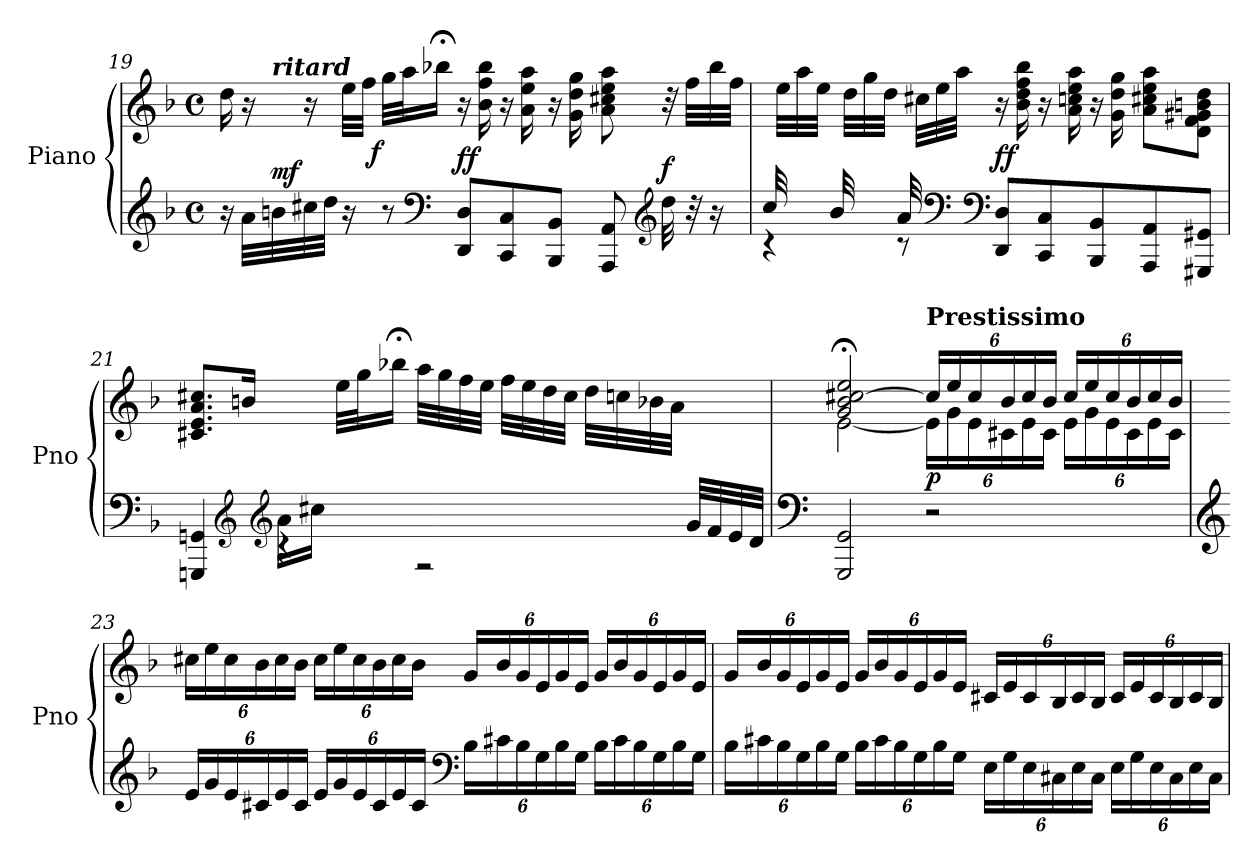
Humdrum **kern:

**kern	**kern	**dynam
*part1	*part1	*part1
*staff2	*staff1	*staff1/2
*I"Piano	*	*
*I'Pno	*	*
*clefG2	*clefG2	*
*k[b-]	*k[b-]	*
*M4/4	*M4/4	*
*met(c)	*met(c)	*
=19	=19	=19
*	*^	*
*	*	*^	*
16r	16dd\	8...ryy	16.ryy	.
32a\LLL	16r	.	.	.
!	!	!	!LO:TX:a:Bi:t=ritard	!
!	!	!	!	!LO:DY:a=2
32bn\	.	.	2ryy	mf
32cc#X\	16r	.	.	.
32dd\JJJ	.	.	.	.
16r	32ee\LLL	.	.	.
*	*MM60	*	*	*
.	32ff\JJJ	.	.	.
!	!	!	!	!LO:DY:b
.	.	2ryy	.	f
8r	32gg\LLL	.	.	.
.	32aa\J	.	.	.
*clefF4	*	*	*	*
*	*MM20	*	*	*
.	16bb-X;<\JJ	.	.	.
*	*MM60	*	*	*
!	!	!	!	!LO:DY:a=2
8DD/ 8D/L	16r	.	.	ff
.	16b-\ 16ff\ 16bb-\	.	.	.
8CC/ 8C/	16r	.	.	.
.	16a\ 16ee\ 16aa\	.	.	.
.	.	.	4ryy	.
8BBB-/ 8BB-/J	16r	.	.	.
.	16g\ 16dd\ 16gg\	.	.	.
.	.	4ryy	.	.
8AAA/ 8AA/	8a\ 8cc#X\ 8ee\ 8aa\	.	.	.
.	.	.	8ryy	.
*clefG2	*	*	*	*
*	*MM72	*	*	*
!	!	!	!	!LO:DY:a=2
32dd\	32r	.	.	f
32r	32ff\LLL	.	.	.
16r	32bb-\	.	.	.
.	32ff\JJJ	.	32ryy	.
.	.	64ryy	.	.
*	*v	*v	*v	*
!!LO:LB:g=z
=20	=20	=20
*^	*	*
32cc/	4r	32ryy	.
16.ryy	.	32ee\LLL	.
.	.	32aa\	.
.	.	32ee\JJJ	.
32b-/	.	32ryy	.
16.ryy	.	32dd\LLL	.
.	.	32gg\	.
.	.	32dd\JJJ	.
32a/	8r	32ryy	.
2ryy	.	32cc#X\LLL	.
.	.	32ee\	.
*clefF4	*	*	*
.	.	32aa\JJJ	.
*	*	*MM60	*
!	!	!	!LO:DY:b
.	8DD/ 8D/L	16r	ff
.	.	16b-\ 16dd\ 16ff\ 16bb-\	.
.	8CC/ 8C/	16r	.
.	.	16a\ 16ccn\ 16ee\ 16aa\	.
.	8BBB-/ 8BB-/	16r	.
.	.	16g\ 16dd\ 16gg\	.
.	8AAA/ 8AA/	8a\ 8cc#X\ 8ee\ 8aa\L	.
8..ryy	.	.	.
.	8GGG#X/ 8GG#X/J	8d\ 8f\ 8g#X\ 8bn\ 8dd\J	.
=21	=21	=21	=21
4ryy	4GGGn/ 4GGn/	8.c#X/ 8.e/ 8.a/ 8.cc#X/L	.
*clefG2	*	*	*
*	*	*MM72	*
.	.	16bn/Jk	.
16a\LL	4r	8ryy	.
16cc#X\JJ	.	.	.
2ryy	.	32ee\LLL	.
.	.	32gg\J	.
*	*	*MM20	*
.	.	16bb-X;<\JJ	.
*	*	*MM72	*
.	2r	32aa\LLL	.
.	.	32gg\	.
.	.	32ff\	.
.	.	32ee\JJJ	.
.	.	32ff\LLL	.
.	.	32ee\	.
.	.	32dd\	.
.	.	32cc#\JJJ	.
.	.	32dd\LLL	.
.	.	32ccn\	.
.	.	32b-X\	.
.	.	32a\JJJ	.
32g/LLL	.	8ryy	.
32f/	.	.	.
32e/	.	.	.
32d/JJJ	.	.	.
*v	*v	*	*
!!LO:LB:g=z
=22	=22	=22
*clefF4	*	*
*	*MM48	*
*	*^	*
2GGG/ 2GG/	2g/;< 2b-/;< [2cc#X/;< 2ee/;<	[2e\	.
*	*Xbrackettup	*	*
!	!LO:TX:a:B:t=Prestissimo	!	!
!	!	!	!LO:DY:b
2r	24cc#/LL]	24e\LL]	p
.	24ee/	24g\	.
.	24cc#/	24e\	.
.	24b-/	24c#X\	.
.	24cc#/	24e\	.
.	24b-/JJ	24c#\JJ	.
.	24cc#/LL	24e\LL	.
.	24ee/	24g\	.
.	24cc#/	24e\	.
.	24b-/	24c#\	.
.	24cc#/	24e\	.
.	24b-/JJ	24c#\JJ	.
*	*v	*v	*
=23	=23	=23
*clefG2	*	*
*Xbrackettup	*	*
24e/LL	24cc#X\LL	.
24g/	24ee\	.
24e/	24cc#\	.
24c#X/	24b-\	.
24e/	24cc#\	.
24c#/JJ	24b-\JJ	.
24e/LL	24cc#\LL	.
24g/	24ee\	.
24e/	24cc#\	.
24c#/	24b-\	.
24e/	24cc#\	.
24c#/JJ	24b-\JJ	.
*clefF4	*	*
24B-\LL	24g/LL	.
24c#X\	24b-/	.
24B-\	24g/	.
24G\	24e/	.
24B-\	24g/	.
24G\JJ	24e/JJ	.
24B-\LL	24g/LL	.
24c#\	24b-/	.
24B-\	24g/	.
24G\	24e/	.
24B-\	24g/	.
24G\JJ	24e/JJ	.
=24	=24	=24
24B-\LL	24g/LL	.
24c#X\	24b-/	.
24B-\	24g/	.
24G\	24e/	.
24B-\	24g/	.
24G\JJ	24e/JJ	.
24B-\LL	24g/LL	.
24c#\	24b-/	.
24B-\	24g/	.
24G\	24e/	.
24B-\	24g/	.
24G\JJ	24e/JJ	.
24E\LL	24c#X/LL	.
24G\	24e/	.
24E\	24c#/	.
24C#X\	24B-/	.
24E\	24c#/	.
24C#\JJ	24B-/JJ	.
24E\LL	24c#/LL	.
24G\	24e/	.
24E\	24c#/	.
24C#\	24B-/	.
24E\	24c#/	.
24C#\JJ	24B-/JJ	.
=	=	=
*-	*-	*-
